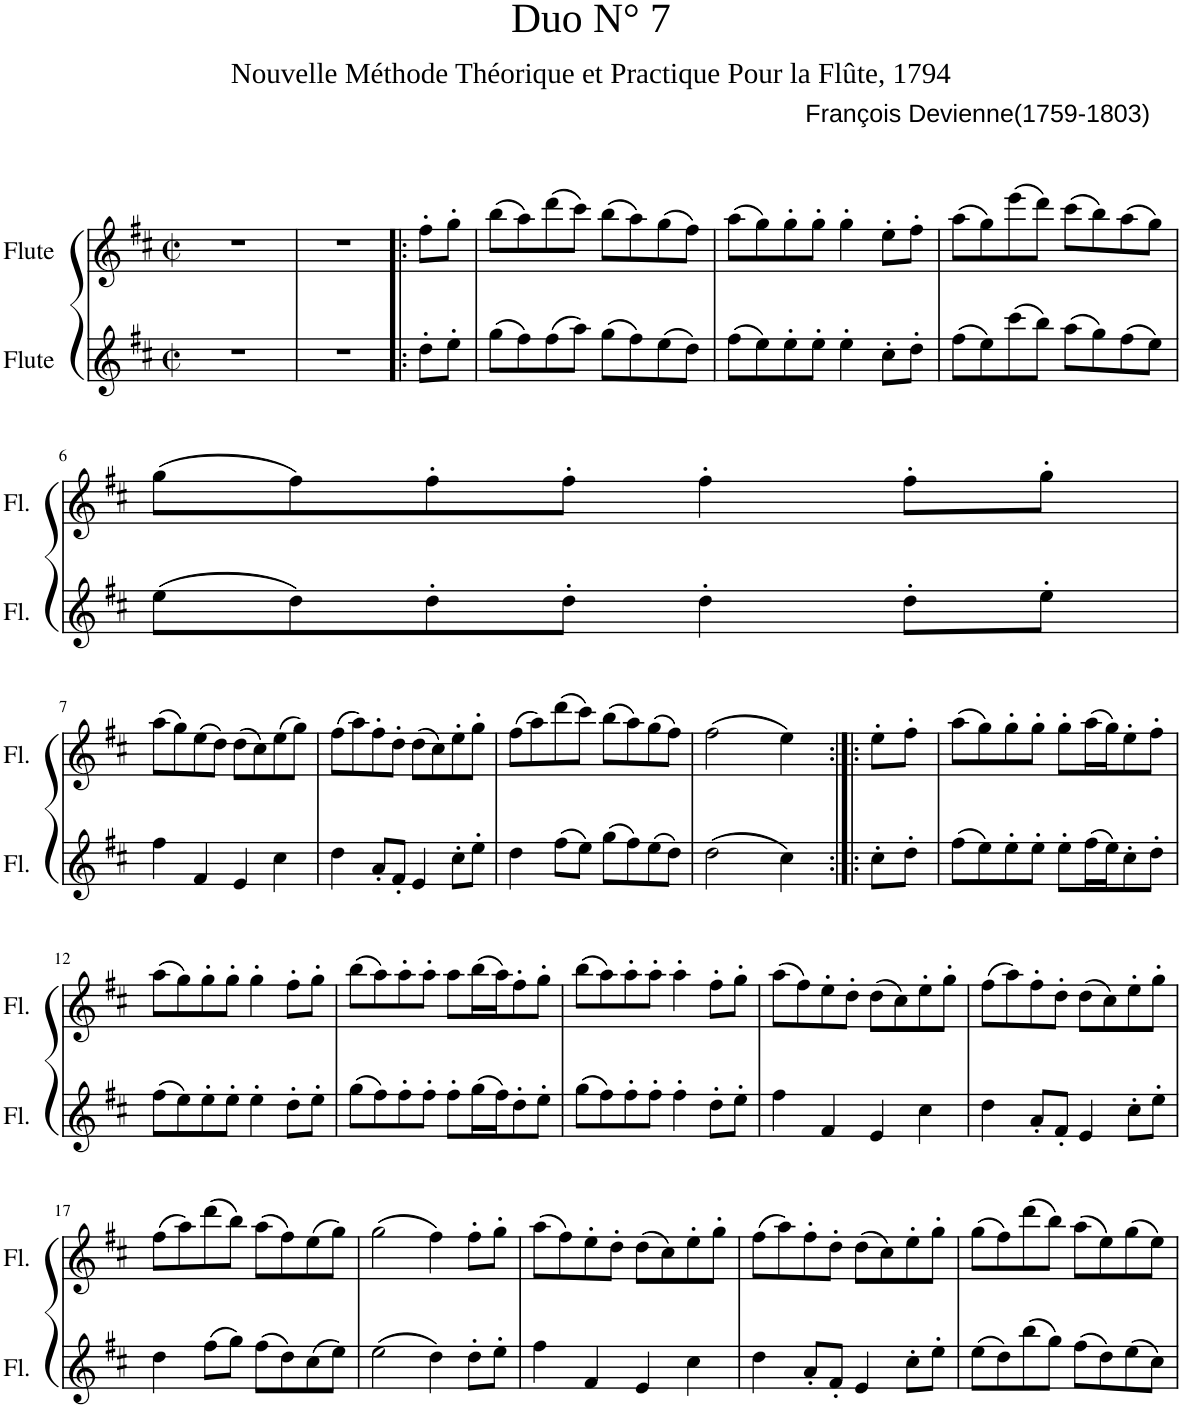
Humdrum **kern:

**kern	**kern
*part2	*part1
*staff2	*staff1
*I"Flute	*I"Flute
*I'Fl.	*I'Fl.
*clefG2	*clefG2
*k[f#c#]	*k[f#c#]
*M2/2	*M2/2
*met(c|)	*met(c|)
=1	=1
1r	1r
=2	=2
1r	1r
=2X1!|:	=2X1!|:
8dd'\L	8ff#'\L
8ee'\J	8gg'\J
=3	=3
(8gg\L	(8bb\L
8ff#\)	8aa\)
(8ff#\	(8ddd\
8aa\J)	8ccc#\J)
(8gg\L	(8bb\L
8ff#\)	8aa\)
(8ee\	(8gg\
8dd\J)	8ff#\J)
=4	=4
(8ff#\L	(8aa\L
8ee\)	8gg\)
8ee'\	8gg'\
8ee'\J	8gg'\J
4ee'\	4gg'\
8cc#'\L	8ee'\L
8dd'\J	8ff#'\J
=5	=5
(8ff#\L	(8aa\L
8ee\)	8gg\)
(8ccc#\	(8eee\
8bb\J)	8ddd\J)
(8aa\L	(8ccc#\L
8gg\)	8bb\)
(8ff#\	(8aa\
8ee\J)	8gg\J)
!!LO:LB:g=z
=6	=6
(8ee\L	(8gg\L
8dd\)	8ff#\)
8dd'\	8ff#'\
8dd'\J	8ff#'\J
4dd'\	4ff#'\
8dd'\L	8ff#'\L
8ee'\J	8gg'\J
!!LO:LB:g=z
=7	=7
4ff#\	(8aa\L
.	8gg\)
4f#/	(8ee\
.	8dd\J)
4e/	(8dd\L
.	8cc#\)
4cc#\	(8ee\
.	8gg\J)
=8	=8
4dd\	(8ff#\L
.	8aa\)
8a'/L	8ff#'\
8f#'/J	8dd'\J
4e/	(8dd\L
.	8cc#\)
8cc#'\L	8ee'\
8ee'\J	8gg'\J
=9	=9
4dd\	(8ff#\L
.	8aa\)
(8ff#\L	(8ddd\
8ee\J)	8ccc#\J)
(8gg\L	(8bb\L
8ff#\)	8aa\)
(8ee\	(8gg\
8dd\J)	8ff#\J)
=10	=10
(2dd\	(2ff#\
4cc#\)	4ee\)
=10X2:|!|:	=10X2:|!|:
8cc#'\L	8ee'\L
8dd'\J	8ff#'\J
=11	=11
(8ff#\L	(8aa\L
8ee\)	8gg\)
8ee'\	8gg'\
8ee'\J	8gg'\J
8ee'\L	8gg'\L
(16ff#\L	(16aa\L
16ee\J)	16gg\J)
8cc#'\	8ee'\
8dd'\J	8ff#'\J
!!LO:LB:g=z
=12	=12
(8ff#\L	(8aa\L
8ee\)	8gg\)
8ee'\	8gg'\
8ee'\J	8gg'\J
4ee'\	4gg'\
8dd'\L	8ff#'\L
8ee'\J	8gg'\J
=13	=13
(8gg\L	(8bb\L
8ff#\)	8aa\)
8ff#'\	8aa'\
8ff#'\J	8aa'\J
8ff#'\L	8aa\L
(16gg\L	(16bb\L
16ff#\J)	16aa\J)
8dd'\	8ff#'\
8ee'\J	8gg'\J
=14	=14
(8gg\L	(8bb\L
8ff#\)	8aa\)
8ff#'\	8aa'\
8ff#'\J	8aa'\J
4ff#'\	4aa'\
8dd'\L	8ff#'\L
8ee'\J	8gg'\J
=15	=15
4ff#\	(8aa\L
.	8ff#\)
4f#/	8ee'\
.	8dd'\J
4e/	(8dd\L
.	8cc#\)
4cc#\	8ee'\
.	8gg'\J
=16	=16
4dd\	(8ff#\L
.	8aa\)
8a'/L	8ff#'\
8f#'/J	8dd'\J
4e/	(8dd\L
.	8cc#\)
8cc#'\L	8ee'\
8ee'\J	8gg'\J
!!LO:LB:g=z
=17	=17
4dd\	(8ff#\L
.	8aa\)
(8ff#\L	(8ddd\
8gg\J)	8bb\J)
(8ff#\L	(8aa\L
8dd\)	8ff#\)
(8cc#\	(8ee\
8ee\J)	8gg\J)
=18	=18
(2ee\	(2gg\
4dd\)	4ff#\)
8dd'\L	8ff#'\L
8ee'\J	8gg'\J
=19	=19
4ff#\	(8aa\L
.	8ff#\)
4f#/	8ee'\
.	8dd'\J
4e/	(8dd\L
.	8cc#\)
4cc#\	8ee'\
.	8gg'\J
=20	=20
4dd\	(8ff#\L
.	8aa\)
8a'/L	8ff#'\
8f#'/J	8dd'\J
4e/	(8dd\L
.	8cc#\)
8cc#'\L	8ee'\
8ee'\J	8gg'\J
=21	=21
(8ee\L	(8gg\L
8dd\)	8ff#\)
(8bb\	(8ddd\
8gg\J)	8bb\J)
(8ff#\L	(8aa\L
8dd\)	8ee\)
(8ee\	(8gg\
8cc#\J)	8ee\J)
=	=
*-	*-
